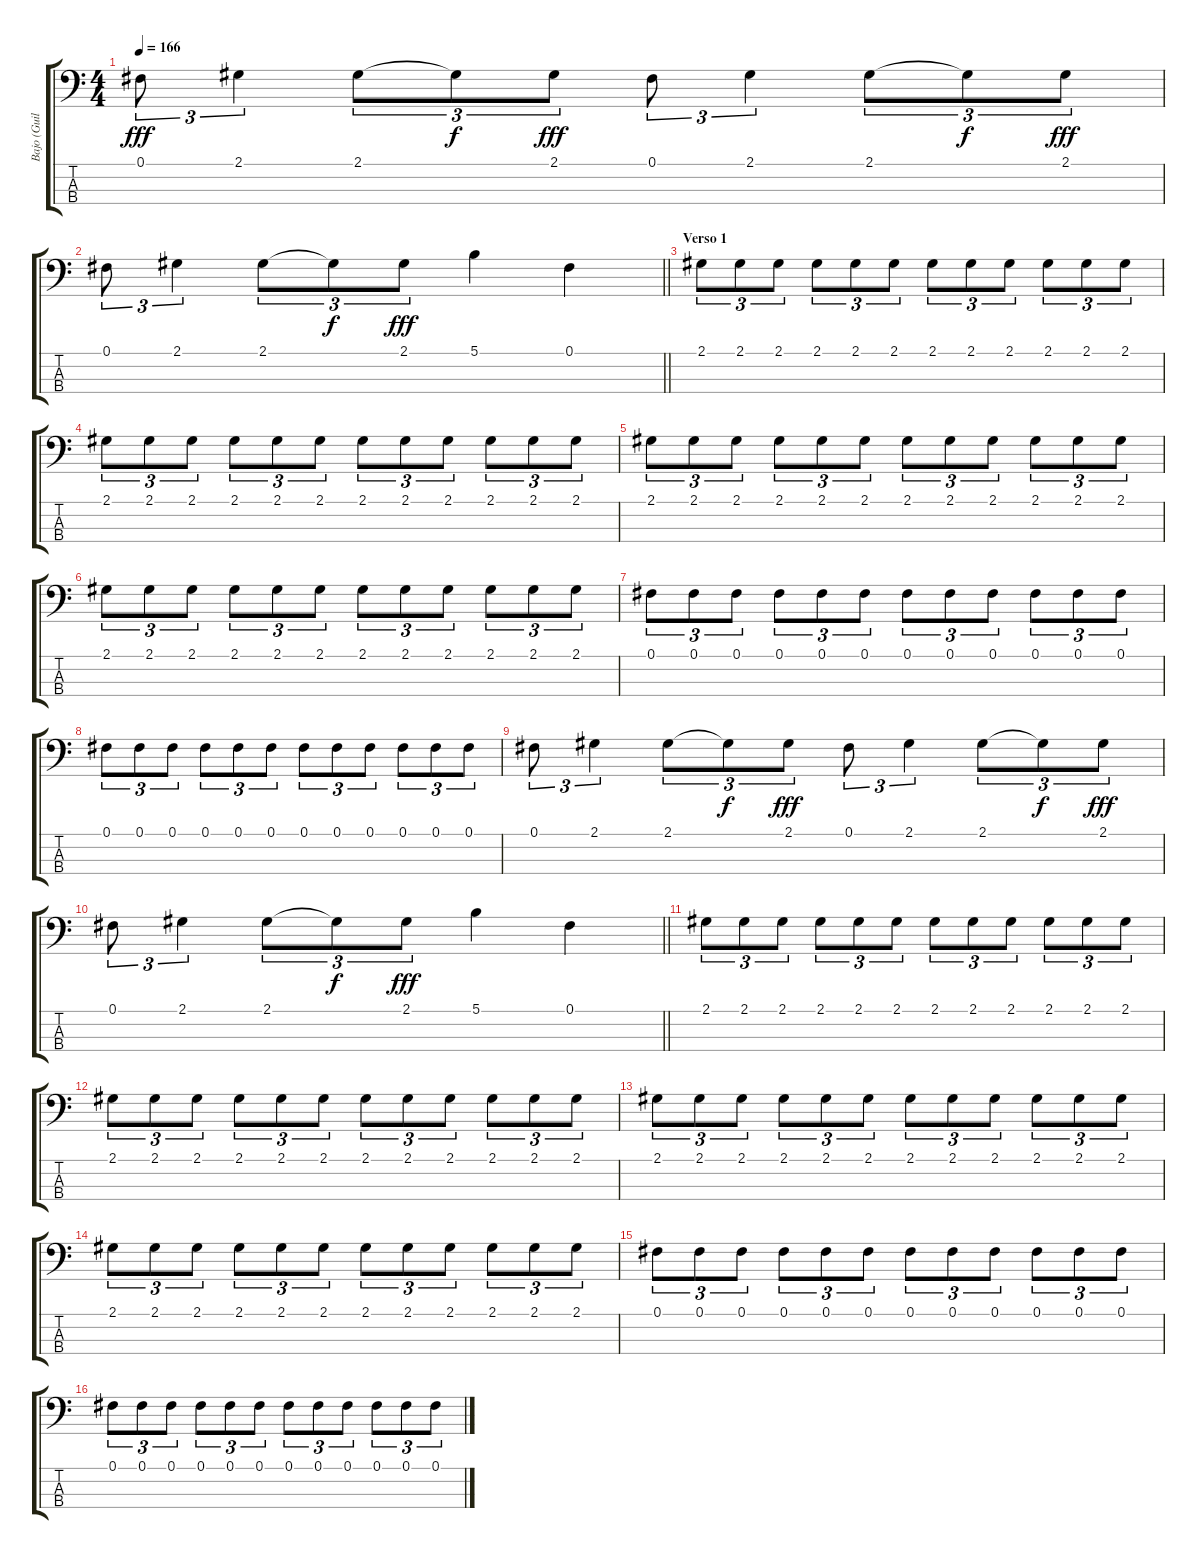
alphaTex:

\track ("Bajo (Guillermo Sánchez)" "Bajo (Guil") {instrument electricbassfinger}
\staff {score tabs}
\tuning (Gb2 Db2 Ab1 Eb1) {hide}
\ts (4 4)
\tempo 166
\clef f4
\ks c
0.1.8{tu (3 2) dy fff} 2.1.4{tu (3 2)} 2.1.8{tu (3 2)} 2.1{t}.8{tu (3 2) dy f} 2.1.8{tu (3 2) dy fff} 0.1.8{tu (3 2)} 2.1.4{tu (3 2)} 2.1.8{tu (3 2)} 2.1{t}.8{tu (3 2) dy f} 2.1.8{tu (3 2) dy fff} |
\barLineRight lightlight
0.1.8{tu (3 2)} 2.1.4{tu (3 2)} 2.1.8{tu (3 2)} 2.1{t}.8{tu (3 2) dy f} 2.1.8{tu (3 2) dy fff} 5.1.4 0.1.4 |
\section ("" "Verso 1")
2.1.8{tu (3 2)} 2.1.8{tu (3 2)} 2.1.8{tu (3 2)} 2.1.8{tu (3 2)} 2.1.8{tu (3 2)} 2.1.8{tu (3 2)} 2.1.8{tu (3 2)} 2.1.8{tu (3 2)} 2.1.8{tu (3 2)} 2.1.8{tu (3 2)} 2.1.8{tu (3 2)} 2.1.8{tu (3 2)} |
2.1.8{tu (3 2)} 2.1.8{tu (3 2)} 2.1.8{tu (3 2)} 2.1.8{tu (3 2)} 2.1.8{tu (3 2)} 2.1.8{tu (3 2)} 2.1.8{tu (3 2)} 2.1.8{tu (3 2)} 2.1.8{tu (3 2)} 2.1.8{tu (3 2)} 2.1.8{tu (3 2)} 2.1.8{tu (3 2)} |
2.1.8{tu (3 2)} 2.1.8{tu (3 2)} 2.1.8{tu (3 2)} 2.1.8{tu (3 2)} 2.1.8{tu (3 2)} 2.1.8{tu (3 2)} 2.1.8{tu (3 2)} 2.1.8{tu (3 2)} 2.1.8{tu (3 2)} 2.1.8{tu (3 2)} 2.1.8{tu (3 2)} 2.1.8{tu (3 2)} |
2.1.8{tu (3 2)} 2.1.8{tu (3 2)} 2.1.8{tu (3 2)} 2.1.8{tu (3 2)} 2.1.8{tu (3 2)} 2.1.8{tu (3 2)} 2.1.8{tu (3 2)} 2.1.8{tu (3 2)} 2.1.8{tu (3 2)} 2.1.8{tu (3 2)} 2.1.8{tu (3 2)} 2.1.8{tu (3 2)} |
0.1.8{tu (3 2)} 0.1.8{tu (3 2)} 0.1.8{tu (3 2)} 0.1.8{tu (3 2)} 0.1.8{tu (3 2)} 0.1.8{tu (3 2)} 0.1.8{tu (3 2)} 0.1.8{tu (3 2)} 0.1.8{tu (3 2)} 0.1.8{tu (3 2)} 0.1.8{tu (3 2)} 0.1.8{tu (3 2)} |
0.1.8{tu (3 2)} 0.1.8{tu (3 2)} 0.1.8{tu (3 2)} 0.1.8{tu (3 2)} 0.1.8{tu (3 2)} 0.1.8{tu (3 2)} 0.1.8{tu (3 2)} 0.1.8{tu (3 2)} 0.1.8{tu (3 2)} 0.1.8{tu (3 2)} 0.1.8{tu (3 2)} 0.1.8{tu (3 2)} |
0.1.8{tu (3 2)} 2.1.4{tu (3 2)} 2.1.8{tu (3 2)} 2.1{t}.8{tu (3 2) dy f} 2.1.8{tu (3 2) dy fff} 0.1.8{tu (3 2)} 2.1.4{tu (3 2)} 2.1.8{tu (3 2)} 2.1{t}.8{tu (3 2) dy f} 2.1.8{tu (3 2) dy fff} |
\barLineRight lightlight
0.1.8{tu (3 2)} 2.1.4{tu (3 2)} 2.1.8{tu (3 2)} 2.1{t}.8{tu (3 2) dy f} 2.1.8{tu (3 2) dy fff} 5.1.4 0.1.4 |
2.1.8{tu (3 2)} 2.1.8{tu (3 2)} 2.1.8{tu (3 2)} 2.1.8{tu (3 2)} 2.1.8{tu (3 2)} 2.1.8{tu (3 2)} 2.1.8{tu (3 2)} 2.1.8{tu (3 2)} 2.1.8{tu (3 2)} 2.1.8{tu (3 2)} 2.1.8{tu (3 2)} 2.1.8{tu (3 2)} |
2.1.8{tu (3 2)} 2.1.8{tu (3 2)} 2.1.8{tu (3 2)} 2.1.8{tu (3 2)} 2.1.8{tu (3 2)} 2.1.8{tu (3 2)} 2.1.8{tu (3 2)} 2.1.8{tu (3 2)} 2.1.8{tu (3 2)} 2.1.8{tu (3 2)} 2.1.8{tu (3 2)} 2.1.8{tu (3 2)} |
2.1.8{tu (3 2)} 2.1.8{tu (3 2)} 2.1.8{tu (3 2)} 2.1.8{tu (3 2)} 2.1.8{tu (3 2)} 2.1.8{tu (3 2)} 2.1.8{tu (3 2)} 2.1.8{tu (3 2)} 2.1.8{tu (3 2)} 2.1.8{tu (3 2)} 2.1.8{tu (3 2)} 2.1.8{tu (3 2)} |
2.1.8{tu (3 2)} 2.1.8{tu (3 2)} 2.1.8{tu (3 2)} 2.1.8{tu (3 2)} 2.1.8{tu (3 2)} 2.1.8{tu (3 2)} 2.1.8{tu (3 2)} 2.1.8{tu (3 2)} 2.1.8{tu (3 2)} 2.1.8{tu (3 2)} 2.1.8{tu (3 2)} 2.1.8{tu (3 2)} |
0.1.8{tu (3 2)} 0.1.8{tu (3 2)} 0.1.8{tu (3 2)} 0.1.8{tu (3 2)} 0.1.8{tu (3 2)} 0.1.8{tu (3 2)} 0.1.8{tu (3 2)} 0.1.8{tu (3 2)} 0.1.8{tu (3 2)} 0.1.8{tu (3 2)} 0.1.8{tu (3 2)} 0.1.8{tu (3 2)} |
0.1.8{tu (3 2)} 0.1.8{tu (3 2)} 0.1.8{tu (3 2)} 0.1.8{tu (3 2)} 0.1.8{tu (3 2)} 0.1.8{tu (3 2)} 0.1.8{tu (3 2)} 0.1.8{tu (3 2)} 0.1.8{tu (3 2)} 0.1.8{tu (3 2)} 0.1.8{tu (3 2)} 0.1.8{tu (3 2)}
